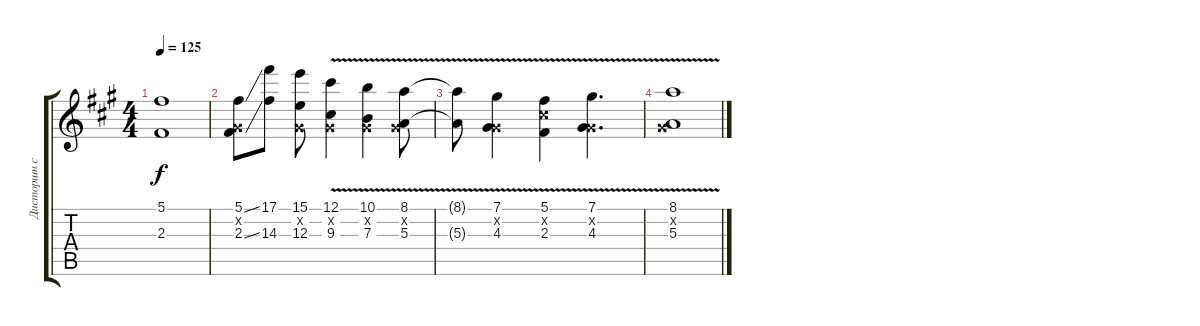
\track ("Дисторшн соло" "Дисторшн с") {instrument overdrivenguitar}
\staff {score tabs}
\tuning (Db4 Ab3 E3 B2 Gb2 Db2) {hide}
\ts (4 4)
\tempo 125
\clef g2
\ks f#minor
(5.1{t} 2.3{t}).1{dy f} |
(5.1{ss} 0.2{x} 2.3{ss}).8 (17.1 14.3).8 (15.1 0.2{x} 12.3).8 (12.1{v} 0.2{x} 9.3{v}).4 (10.1{v} 0.2{x} 7.3{v}).4 (8.1{v} 0.2{x} 5.3{v}).8 |
(8.1{t} 5.3{t}).8 (7.1{v} 0.2{x} 4.3{v}).4 (5.1{v} 5.2{x} 2.3{v}).4 (7.1{v} 0.2{x} 4.3{v}).4{d} |
(8.1 0.2{x} 5.3{v}).1
